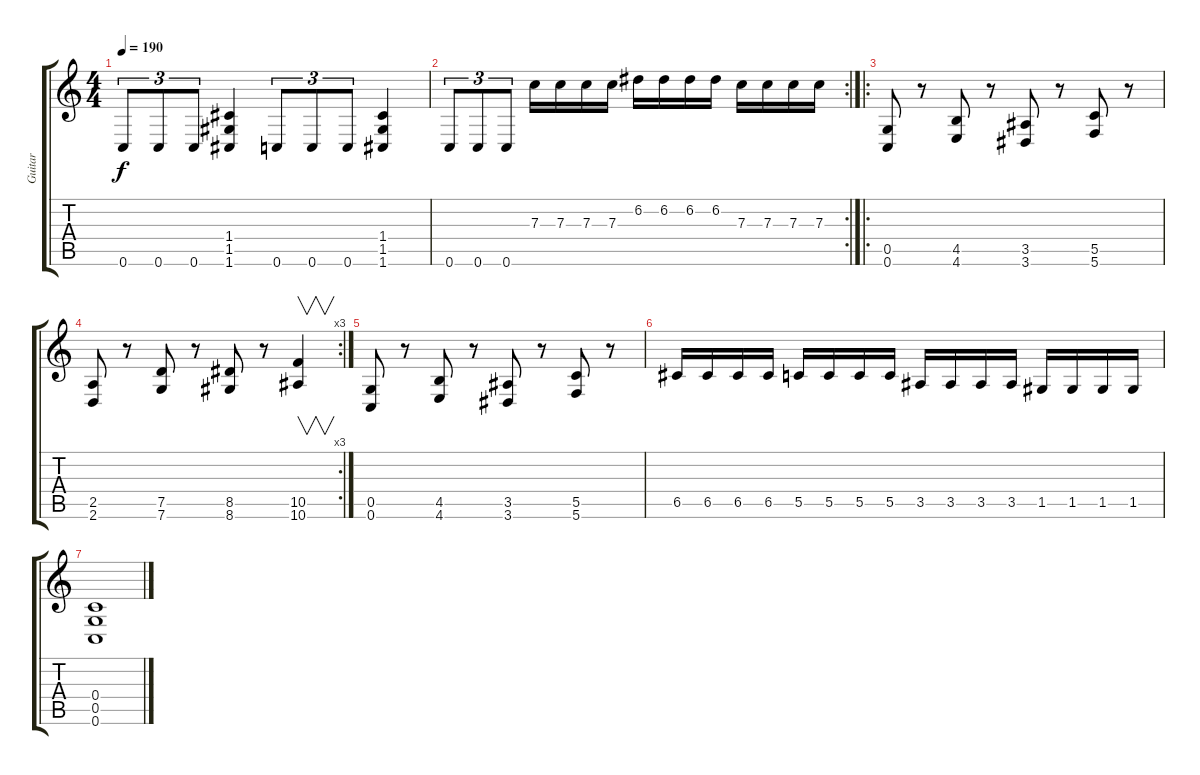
\track ("Guitar" "Guitar") {instrument distortionguitar}
\staff {score tabs}
\tuning (D4 A3 F3 C3 G2 C2) {hide}
\ts (4 4)
\tempo 190
\clef g2
\ks c
0.6.8{tu (3 2) dy f} 0.6.8{tu (3 2)} 0.6.8{tu (3 2)} (1.4 1.5 1.6).4 0.6.8{tu (3 2)} 0.6.8{tu (3 2)} 0.6.8{tu (3 2)} (1.4 1.5 1.6).4 |
\rc 2
0.6.8{tu (3 2)} 0.6.8{tu (3 2)} 0.6.8{tu (3 2)} 7.3.16 7.3.16 7.3.16 7.3.16 6.2.16 6.2.16 6.2.16 6.2.16 7.3.16 7.3.16 7.3.16 7.3.16 |
\ro
(0.5 0.6).8 r.8 (4.5 4.6).8 r.8 (3.5 3.6).8 r.8 (5.5 5.6).8 r.8 |
\rc 3
(2.5 2.6).8 r.8 (7.5 7.6).8 r.8 (8.5 8.6).8 r.8 (10.5 10.6).4{v} |
(0.5 0.6).8 r.8 (4.5 4.6).8 r.8 (3.5 3.6).8 r.8 (5.5 5.6).8 r.8 |
6.5.16 6.5.16 6.5.16 6.5.16 5.5.16 5.5.16 5.5.16 5.5.16 3.5.16 3.5.16 3.5.16 3.5.16 1.5.16 1.5.16 1.5.16 1.5.16 |
(0.4 0.5 0.6).1
